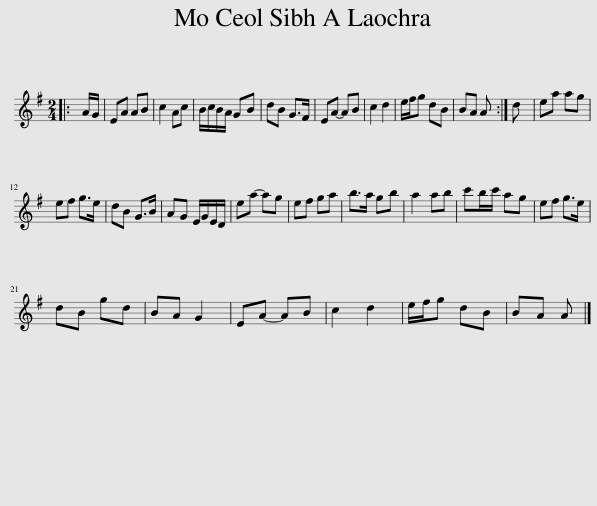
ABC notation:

X:1
L:1/8
M:2/4
I:linebreak $
K:G
V:1 treble
V:1
|: A/G/ | EA AB | c2 Ac | B/c/B/A/ GB | dB G>F | %5
 EA- AB | c2 d2 | e/f/g dB | BA A :| d | %10
 ea ag |$ ef g>e | dB G>B | AG E/G/E/D/ | ea- ag | %15
 ef ga | b>a gb | a2 ab | c'b/c'/ ag | ef g>e |$ %20
 dB gd | BA G2 | EA- AB | c2 d2 | e/f/g dB | %25
 BA A |] %26
